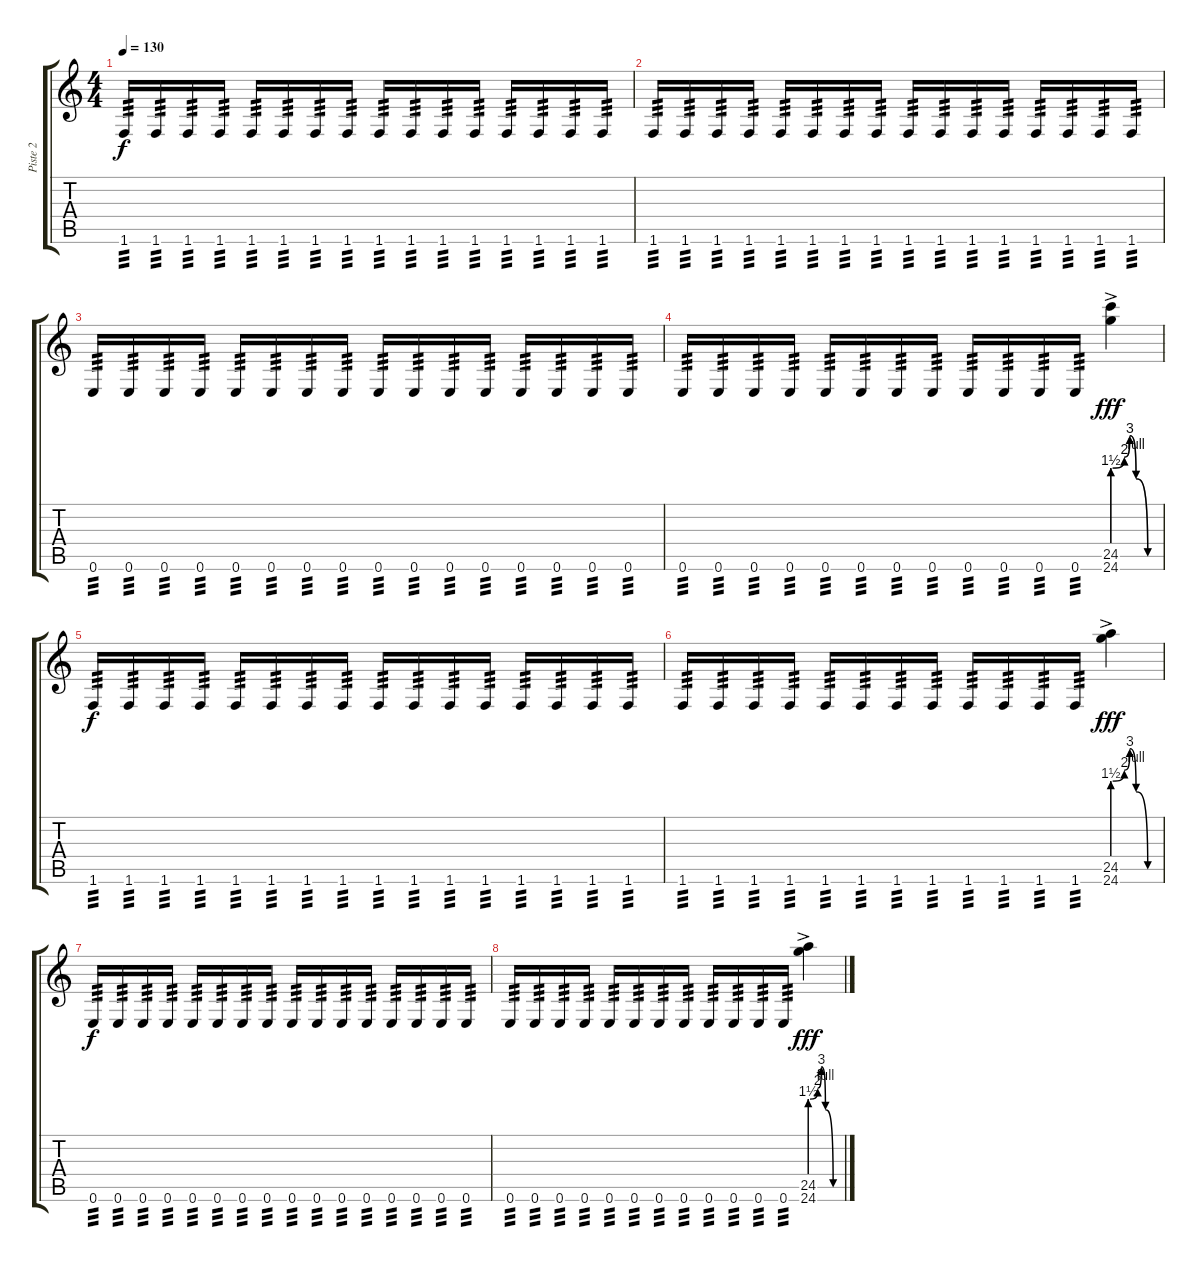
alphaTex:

\track ("Piste 2" "Piste 2") {instrument electricbasspick}
\staff {score tabs}
\tuning (E4 B3 G3 D3 A2 E2) {hide}
\ts (4 4)
\tempo 130
\clef g2
\ks c
1.6.16{tp 3 dy f} 1.6.16{tp 3} 1.6.16{tp 3} 1.6.16{tp 3} 1.6.16{tp 3} 1.6.16{tp 3} 1.6.16{tp 3} 1.6.16{tp 3} 1.6.16{tp 3} 1.6.16{tp 3} 1.6.16{tp 3} 1.6.16{tp 3} 1.6.16{tp 3} 1.6.16{tp 3} 1.6.16{tp 3} 1.6.16{tp 3} |
1.6.16{tp 3} 1.6.16{tp 3} 1.6.16{tp 3} 1.6.16{tp 3} 1.6.16{tp 3} 1.6.16{tp 3} 1.6.16{tp 3} 1.6.16{tp 3} 1.6.16{tp 3} 1.6.16{tp 3} 1.6.16{tp 3} 1.6.16{tp 3} 1.6.16{tp 3} 1.6.16{tp 3} 1.6.16{tp 3} 1.6.16{tp 3} |
0.6.16{tp 3} 0.6.16{tp 3} 0.6.16{tp 3} 0.6.16{tp 3} 0.6.16{tp 3} 0.6.16{tp 3} 0.6.16{tp 3} 0.6.16{tp 3} 0.6.16{tp 3} 0.6.16{tp 3} 0.6.16{tp 3} 0.6.16{tp 3} 0.6.16{tp 3} 0.6.16{tp 3} 0.6.16{tp 3} 0.6.16{tp 3} |
0.6.16{tp 3} 0.6.16{tp 3} 0.6.16{tp 3} 0.6.16{tp 3} 0.6.16{tp 3} 0.6.16{tp 3} 0.6.16{tp 3} 0.6.16{tp 3} 0.6.16{tp 3} 0.6.16{tp 3} 0.6.16{tp 3} 0.6.16{tp 3} (24.5{be (custom 0 6 15 8 22 12 30 4 45 0 60 0)} 24.6{be (custom 0 6 15 8 22 12 30 4 45 0 60 0) ac}).4{dy fff} |
1.6.16{tp 3 dy f} 1.6.16{tp 3} 1.6.16{tp 3} 1.6.16{tp 3} 1.6.16{tp 3} 1.6.16{tp 3} 1.6.16{tp 3} 1.6.16{tp 3} 1.6.16{tp 3} 1.6.16{tp 3} 1.6.16{tp 3} 1.6.16{tp 3} 1.6.16{tp 3} 1.6.16{tp 3} 1.6.16{tp 3} 1.6.16{tp 3} |
1.6.16{tp 3} 1.6.16{tp 3} 1.6.16{tp 3} 1.6.16{tp 3} 1.6.16{tp 3} 1.6.16{tp 3} 1.6.16{tp 3} 1.6.16{tp 3} 1.6.16{tp 3} 1.6.16{tp 3} 1.6.16{tp 3} 1.6.16{tp 3} (24.5 24.6{be (custom 0 6 15 8 22 12 30 4 45 0 60 0) ac}).4{dy fff} |
0.6.16{tp 3 dy f} 0.6.16{tp 3} 0.6.16{tp 3} 0.6.16{tp 3} 0.6.16{tp 3} 0.6.16{tp 3} 0.6.16{tp 3} 0.6.16{tp 3} 0.6.16{tp 3} 0.6.16{tp 3} 0.6.16{tp 3} 0.6.16{tp 3} 0.6.16{tp 3} 0.6.16{tp 3} 0.6.16{tp 3} 0.6.16{tp 3} |
0.6.16{tp 3} 0.6.16{tp 3} 0.6.16{tp 3} 0.6.16{tp 3} 0.6.16{tp 3} 0.6.16{tp 3} 0.6.16{tp 3} 0.6.16{tp 3} 0.6.16{tp 3} 0.6.16{tp 3} 0.6.16{tp 3} 0.6.16{tp 3} (24.5 24.6{be (custom 0 6 15 8 22 12 30 4 45 0 60 0) ac}).4{dy fff}
